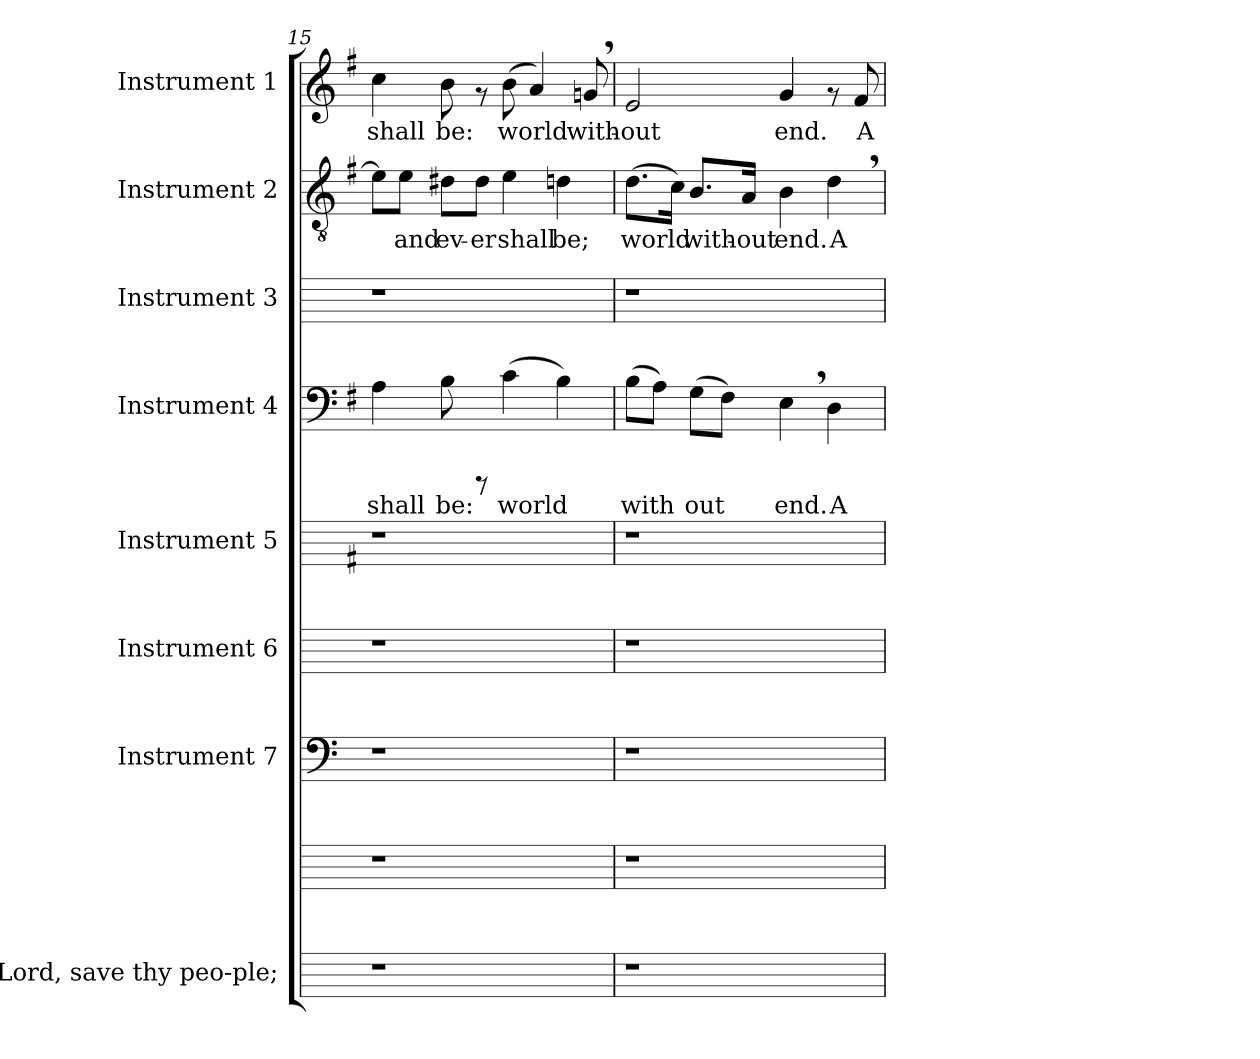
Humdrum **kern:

**kern	**kern	**kern	**kern	**kern	**kern	**text	**kern	**kern	**text	**kern	**text
*part9	*part8	*part7	*part6	*part5	*part4	*part4	*part3	*part2	*part2	*part1	*part1
*staff9	*staff8	*staff7	*staff6	*staff5	*staff4	*staff4	*staff3	*staff2	*staff2	*staff1	*staff1
*I"O Lord, save thy peo-ple;	*	*I"Instrument 7	*I"Instrument 6	*I"Instrument 5	*I"Instrument 4	*	*I"Instrument 3	*I"Instrument 2	*	*I"Instrument 1	*
*	*	*clefF4	*	*	*clefF4	*	*	*clefGv2	*	*clefG2	*
*	*	*	*	*ITrd-3c-5	*	*	*	*ITrd-3c-5	*	*ITrd-3c-5	*
*k[]	*k[]	*k[]	*k[]	*k[]	*k[f#]	*	*k[]	*k[]	*	*k[]	*
*C:	*C:	*C:	*C:	*C:	*G:	*	*C:	*C:	*	*C:	*
=15	=15	=15	=15	=15	=15	=15	=15	=15	=15	=15	=15
!	!	!	!	!	!	!LO:LY:b:cj	!	!	!LO:LY:b:cj	!	!LO:LY:b:cj
1r	1r	1r	1r	1r	4A\	shall	1r	8a\L]	.	4ff\	shall
!	!	!	!	!	!	!	!	!	!LO:LY:b:cj	!	!
.	.	.	.	.	.	.	.	8a\J	and	.	.
!	!	!	!	!	!	!LO:LY:b:cj	!	!	!LO:LY:b:cj	!	!LO:LY:b:cj
.	.	.	.	.	8B\	be:	.	8g#X\L	ev-	8ee\	be:
!	!	!	!	!	!	!	!	!	!LO:LY:b:cj	!	!
.	.	.	.	.	8rCCC	.	.	8g#\J	-er	8rf	.
!	!	!	!	!	!	!LO:LY:b:cj	!	!	!LO:LY:b:cj	!	!LO:LY:b:cj
.	.	.	.	.	(>4c\	world	.	4a\	shall	(>8ee\	world
!	!	!	!	!	!	!	!	!	!	!	!LO:LY:b:cj
.	.	.	.	.	.	.	.	.	.	4dd/)	.
!	!	!	!	!	!	!LO:LY:b:cj	!	!	!LO:LY:b:cj	!	!
.	.	.	.	.	4B\)	.	.	4gn\	be;	.	.
!	!	!	!	!	!	!	!	!	!	!	!LO:LY:b:cj
.	.	.	.	.	.	.	.	.	.	8ccn,</	with-
!!LO:LB:g=z
=16	=16	=16	=16	=16	=16	=16	=16	=16	=16	=16	=16
!	!	!	!	!	!	!LO:LY:b:cj	!	!	!LO:LY:b:cj	!	!LO:LY:b:cj
1r	1r	1r	1r	1r	(>8B\L	with-	1r	(>8.g\L	world	2a/	-out
!	!	!	!	!	!	!LO:LY:b:cj	!	!	!	!	!
.	.	.	.	.	8A\J)	--	.	.	.	.	.
!	!	!	!	!	!	!	!	!	!LO:LY:b:cj	!	!
.	.	.	.	.	.	.	.	16f\J)	.	.	.
!	!	!	!	!	!	!LO:LY:b:cj	!	!	!LO:LY:b:cj	!	!
.	.	.	.	.	(>8G\L	-out	.	8.e/L	with-	.	.
!	!	!	!	!	!	!LO:LY:b:cj	!	!	!	!	!
.	.	.	.	.	8F#\J)	.	.	.	.	.	.
!	!	!	!	!	!	!	!	!	!LO:LY:b:cj	!	!
.	.	.	.	.	.	.	.	16d/J	-out	.	.
!	!	!	!	!	!	!LO:LY:b:cj	!	!	!LO:LY:b:cj	!	!LO:LY:b:cj
.	.	.	.	.	4E,>\	end.	.	4e\	end.	4cc/	end.
!	!	!	!	!	!	!LO:LY:b:cj	!	!	!LO:LY:b:cj	!	!
.	.	.	.	.	4D\	A-	.	4g,>\	A-	8rf	.
!	!	!	!	!	!	!	!	!	!	!	!LO:LY:b:cj
.	.	.	.	.	.	.	.	.	.	8b/	A-
=	=	=	=	=	=	=	=	=	=	=	=
*-	*-	*-	*-	*-	*-	*-	*-	*-	*-	*-	*-
